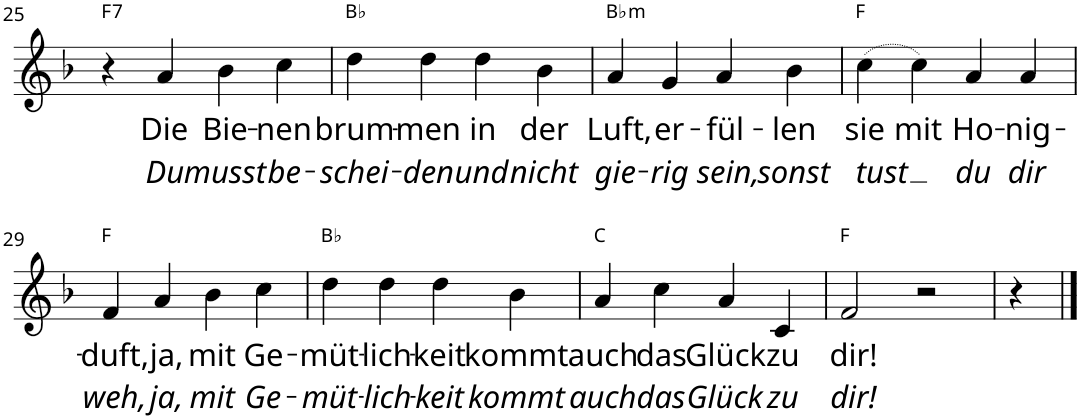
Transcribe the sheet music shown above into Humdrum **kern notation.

**kern	**text	**text	**harte
*part1	*part1	*part1	*part1
*staff1	*staff1	*staff1	*
*I"Treble	*	*	*
*I'Tr.	*	*	*
!!LO:PB:g=z
*clefG2	*	*	*
*k[b-]	*	*	*
*F:	*	*	*
*M4/4	*	*	*
=25	=25	=25	=25
!	!	!	!LO:H:kt=7
4r	.	.	F:7
!	!LO:LY:b	!LO:LY:b	!
4a/	Die	Du	.
!	!LO:LY:b	!LO:LY:b	!
4b-\	Bie-	musst	.
!	!LO:LY:b	!LO:LY:b	!
4cc\	-nen	be-	.
=26	=26	=26	=26
!	!LO:LY:b	!LO:LY:b	!
4dd\	brum-	-schei-	Bb:maj
!	!LO:LY:b	!LO:LY:b	!
4dd\	-men	-den	.
!	!LO:LY:b	!LO:LY:b	!
4dd\	in	und	.
!	!LO:LY:b	!LO:LY:b	!
4b-\	der	nicht	.
=27	=27	=27	=27
!	!LO:LY:b	!LO:LY:b	!LO:H:kt=m
4a/	Luft,	gie-	Bb:min
!	!LO:LY:b	!LO:LY:b	!
4g/	er-	-rig	.
!	!LO:LY:b	!LO:LY:b	!
4a/	-fül-	sein,	.
!	!LO:LY:b	!LO:LY:b	!
4b-\	-len	sonst	.
=28	=28	=28	=28
!	!LO:LY:b	!LO:LY:b	!
(4cc\	sie	tust	F:maj
!	!LO:LY:b	!	!
4cc\)	mit	.	.
!	!LO:LY:b	!LO:LY:b	!
4a/	Ho-	du	.
!	!LO:LY:b	!LO:LY:b	!
4a/	-nig-	dir	.
!!LO:LB:g=z
=29	=29	=29	=29
!	!LO:LY:b	!LO:LY:b	!
4f/	-duft,	weh,	F:maj
!	!LO:LY:b	!LO:LY:b	!
4a/	ja,	ja,	.
!	!LO:LY:b	!LO:LY:b	!
4b-\	mit	mit	.
!	!LO:LY:b	!LO:LY:b	!
4cc\	Ge-	Ge-	.
=30	=30	=30	=30
!	!LO:LY:b	!LO:LY:b	!
4dd\	-müt-	-müt-	Bb:maj
!	!LO:LY:b	!LO:LY:b	!
4dd\	-lich-	-lich-	.
!	!LO:LY:b	!LO:LY:b	!
4dd\	-keit	-keit	.
!	!LO:LY:b	!LO:LY:b	!
4b-\	kommt	kommt	.
=31	=31	=31	=31
!	!LO:LY:b	!LO:LY:b	!
4a/	auch	auch	C:maj
!	!LO:LY:b	!LO:LY:b	!
4cc\	das	das	.
!	!LO:LY:b	!LO:LY:b	!
4a/	Glück	Glück	.
!	!LO:LY:b	!LO:LY:b	!
4c/	zu	zu	.
=32	=32	=32	=32
!	!LO:LY:b	!LO:LY:b	!
2f/	dir!	dir!	F:maj
2r	.	.	.
=33	=33	=33	=33
4r	.	.	.
==	==	==	==
*-	*-	*-	*-
